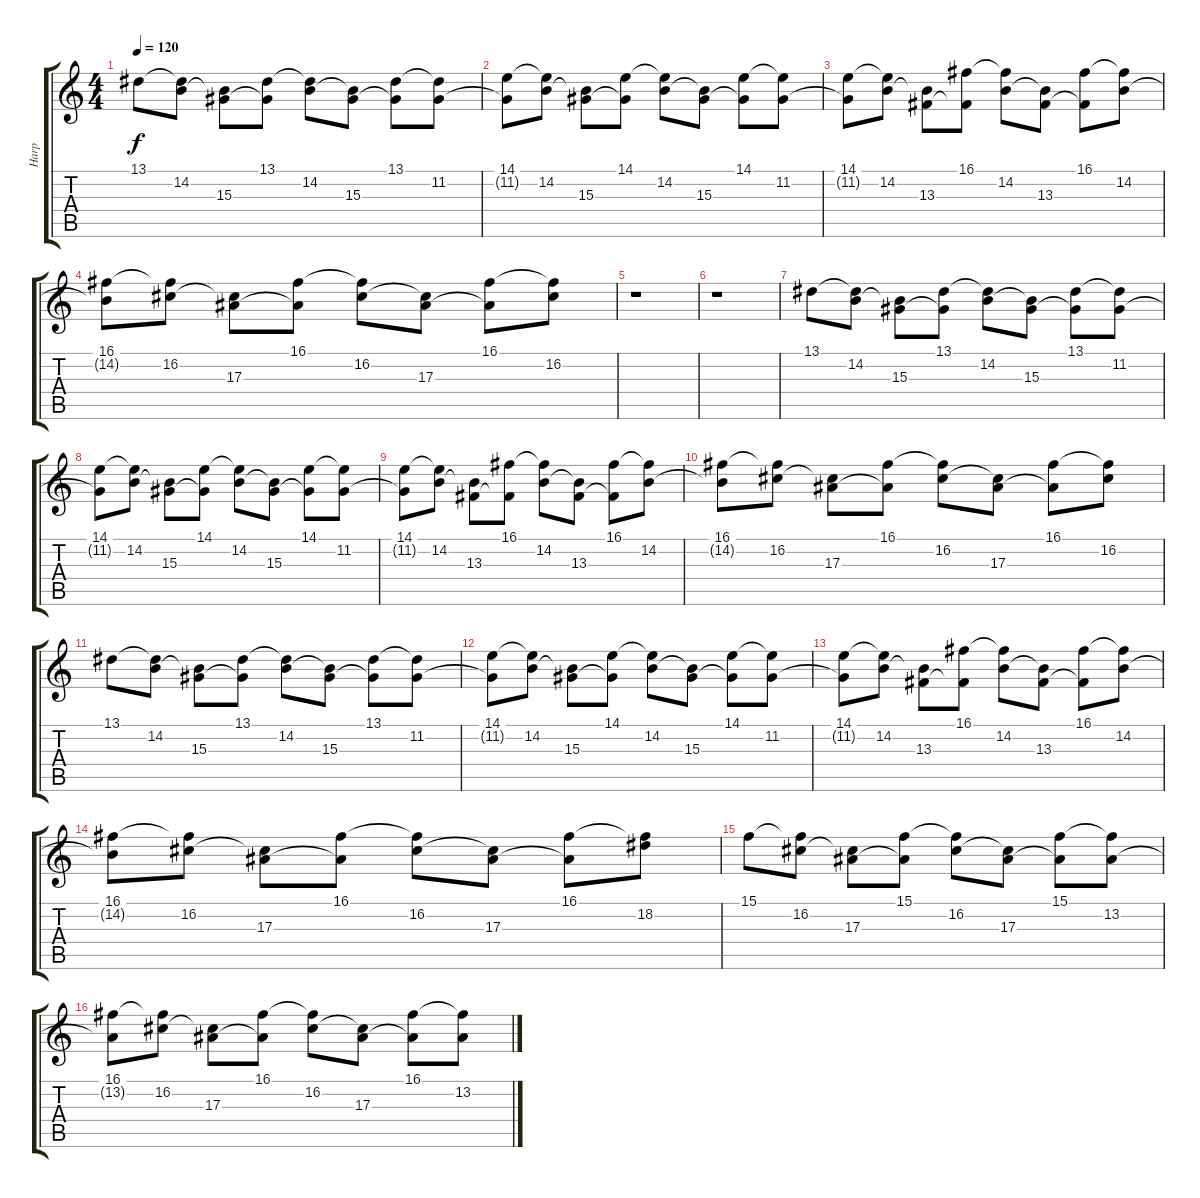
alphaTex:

\track ("Harp" "Harp") {instrument orchestralharp}
\staff {score tabs}
\tuning (D4 A3 F3 C3 G2 C2) {hide}
\ts (4 4)
\tempo 120
\clef g2
\ks c
13.1.8{dy f} (13.1{t} 14.2).8 (14.2{t} 15.3).8 (13.1 15.3{t}).8 (13.1{t} 14.2).8 (14.2{t} 15.3).8 (13.1 15.3{t}).8 (13.1{t} 11.2).8 |
(14.1 11.2{t}).8 (14.1{t} 14.2).8 (14.2{t} 15.3).8 (14.1 15.3{t}).8 (14.1{t} 14.2).8 (14.2{t} 15.3).8 (14.1 15.3{t}).8 (14.1{t} 11.2).8 |
(14.1 11.2{t}).8 (14.1{t} 14.2).8 (14.2{t} 13.3).8 (16.1 13.3{t}).8 (16.1{t} 14.2).8 (14.2{t} 13.3).8 (16.1 13.3{t}).8 (16.1{t} 14.2).8 |
(16.1 14.2{t}).8 (16.1{t} 16.2).8 (16.2{t} 17.3).8 (16.1 17.3{t}).8 (16.1{t} 16.2).8 (16.2{t} 17.3).8 (16.1 17.3{t}).8 (16.1{t} 16.2).8 |
r.1 |
r.1 |
13.1.8 (13.1{t} 14.2).8 (14.2{t} 15.3).8 (13.1 15.3{t}).8 (13.1{t} 14.2).8 (14.2{t} 15.3).8 (13.1 15.3{t}).8 (13.1{t} 11.2).8 |
(14.1 11.2{t}).8 (14.1{t} 14.2).8 (14.2{t} 15.3).8 (14.1 15.3{t}).8 (14.1{t} 14.2).8 (14.2{t} 15.3).8 (14.1 15.3{t}).8 (14.1{t} 11.2).8 |
(14.1 11.2{t}).8 (14.1{t} 14.2).8 (14.2{t} 13.3).8 (16.1 13.3{t}).8 (16.1{t} 14.2).8 (14.2{t} 13.3).8 (16.1 13.3{t}).8 (16.1{t} 14.2).8 |
(16.1 14.2{t}).8 (16.1{t} 16.2).8 (16.2{t} 17.3).8 (16.1 17.3{t}).8 (16.1{t} 16.2).8 (16.2{t} 17.3).8 (16.1 17.3{t}).8 (16.1{t} 16.2).8 |
13.1.8 (13.1{t} 14.2).8 (14.2{t} 15.3).8 (13.1 15.3{t}).8 (13.1{t} 14.2).8 (14.2{t} 15.3).8 (13.1 15.3{t}).8 (13.1{t} 11.2).8 |
(14.1 11.2{t}).8 (14.1{t} 14.2).8 (14.2{t} 15.3).8 (14.1 15.3{t}).8 (14.1{t} 14.2).8 (14.2{t} 15.3).8 (14.1 15.3{t}).8 (14.1{t} 11.2).8 |
(14.1 11.2{t}).8 (14.1{t} 14.2).8 (14.2{t} 13.3).8 (16.1 13.3{t}).8 (16.1{t} 14.2).8 (14.2{t} 13.3).8 (16.1 13.3{t}).8 (16.1{t} 14.2).8 |
(16.1 14.2{t}).8 (16.1{t} 16.2).8 (16.2{t} 17.3).8 (16.1 17.3{t}).8 (16.1{t} 16.2).8 (16.2{t} 17.3).8 (16.1 17.3{t}).8 (16.1{t} 18.2).8 |
15.1.8 (15.1{t} 16.2).8 (16.2{t} 17.3).8 (15.1 17.3{t}).8 (15.1{t} 16.2).8 (16.2{t} 17.3).8 (15.1 17.3{t}).8 (15.1{t} 13.2).8 |
(16.1 13.2{t}).8 (16.1{t} 16.2).8 (16.2{t} 17.3).8 (16.1 17.3{t}).8 (16.1{t} 16.2).8 (16.2{t} 17.3).8 (16.1 17.3{t}).8 (16.1{t} 13.2).8
